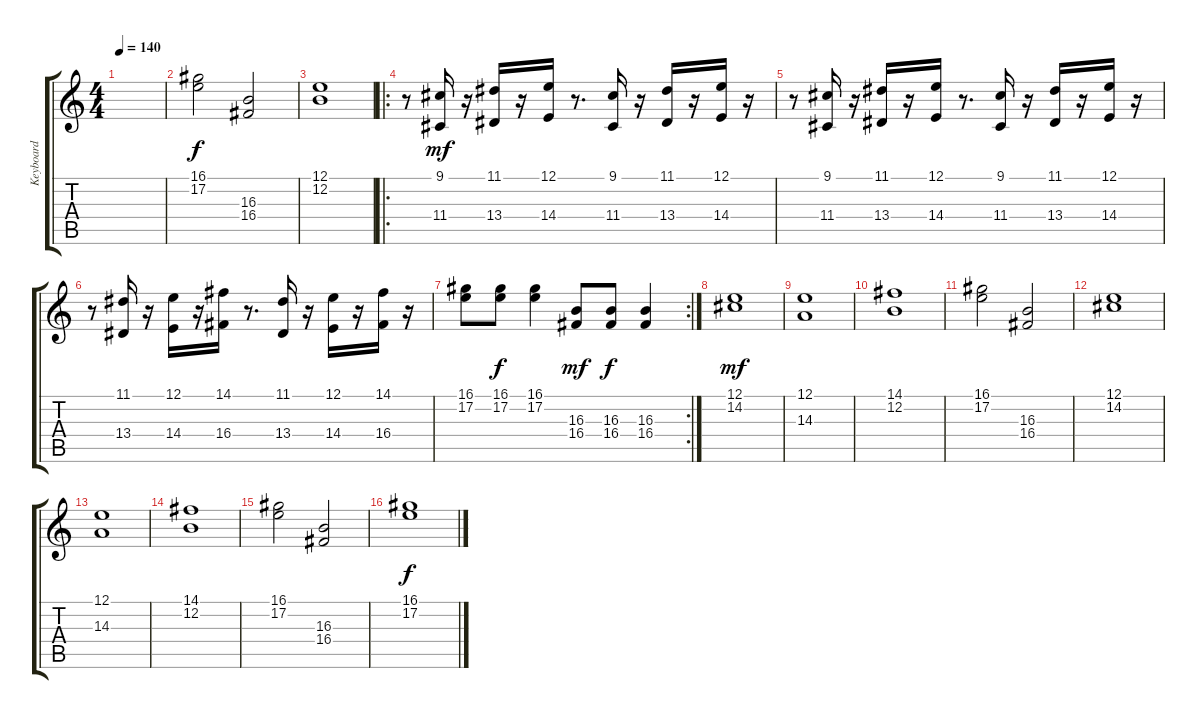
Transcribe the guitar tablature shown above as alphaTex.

\track ("Keyboard" "Keyboard") {instrument stringensemble1}
\staff {score tabs}
\tuning (E4 B3 G3 D3 A2 E2) {hide}
\ts (4 4)
\tempo 140
\clef g2
\ks c
|
(16.1 17.2).2{dy f} (16.3 16.4).2 |
(12.1 12.2).1 |
\ro
r.8 (9.1 11.4).16{dy mf} r.16 (11.1 13.4).16 r.16 (12.1 14.4).16 r.8{d} (9.1 11.4).16 r.16 (11.1 13.4).16 r.16 (12.1 14.4).16 r.16 |
r.8 (9.1 11.4).16 r.16 (11.1 13.4).16 r.16 (12.1 14.4).16 r.8{d} (9.1 11.4).16 r.16 (11.1 13.4).16 r.16 (12.1 14.4).16 r.16 |
r.8 (11.1 13.4).16 r.16 (12.1 14.4).16 r.16 (14.1 16.4).16 r.8{d} (11.1 13.4).16 r.16 (12.1 14.4).16 r.16 (14.1 16.4).16 r.16 |
\rc 2
(16.1 17.2).8 (16.1 17.2).8{dy f} (16.1 17.2).4 (16.3 16.4).8{dy mf} (16.3 16.4).8{dy f} (16.3 16.4).4 |
(12.1 14.2).1{dy mf} |
(12.1 14.3).1 |
(14.1 12.2).1 |
(16.1 17.2).2 (16.3 16.4).2 |
(12.1 14.2).1 |
(12.1 14.3).1 |
(14.1 12.2).1 |
(16.1 17.2).2 (16.3 16.4).2 |
(16.1 17.2).1{dy f}
